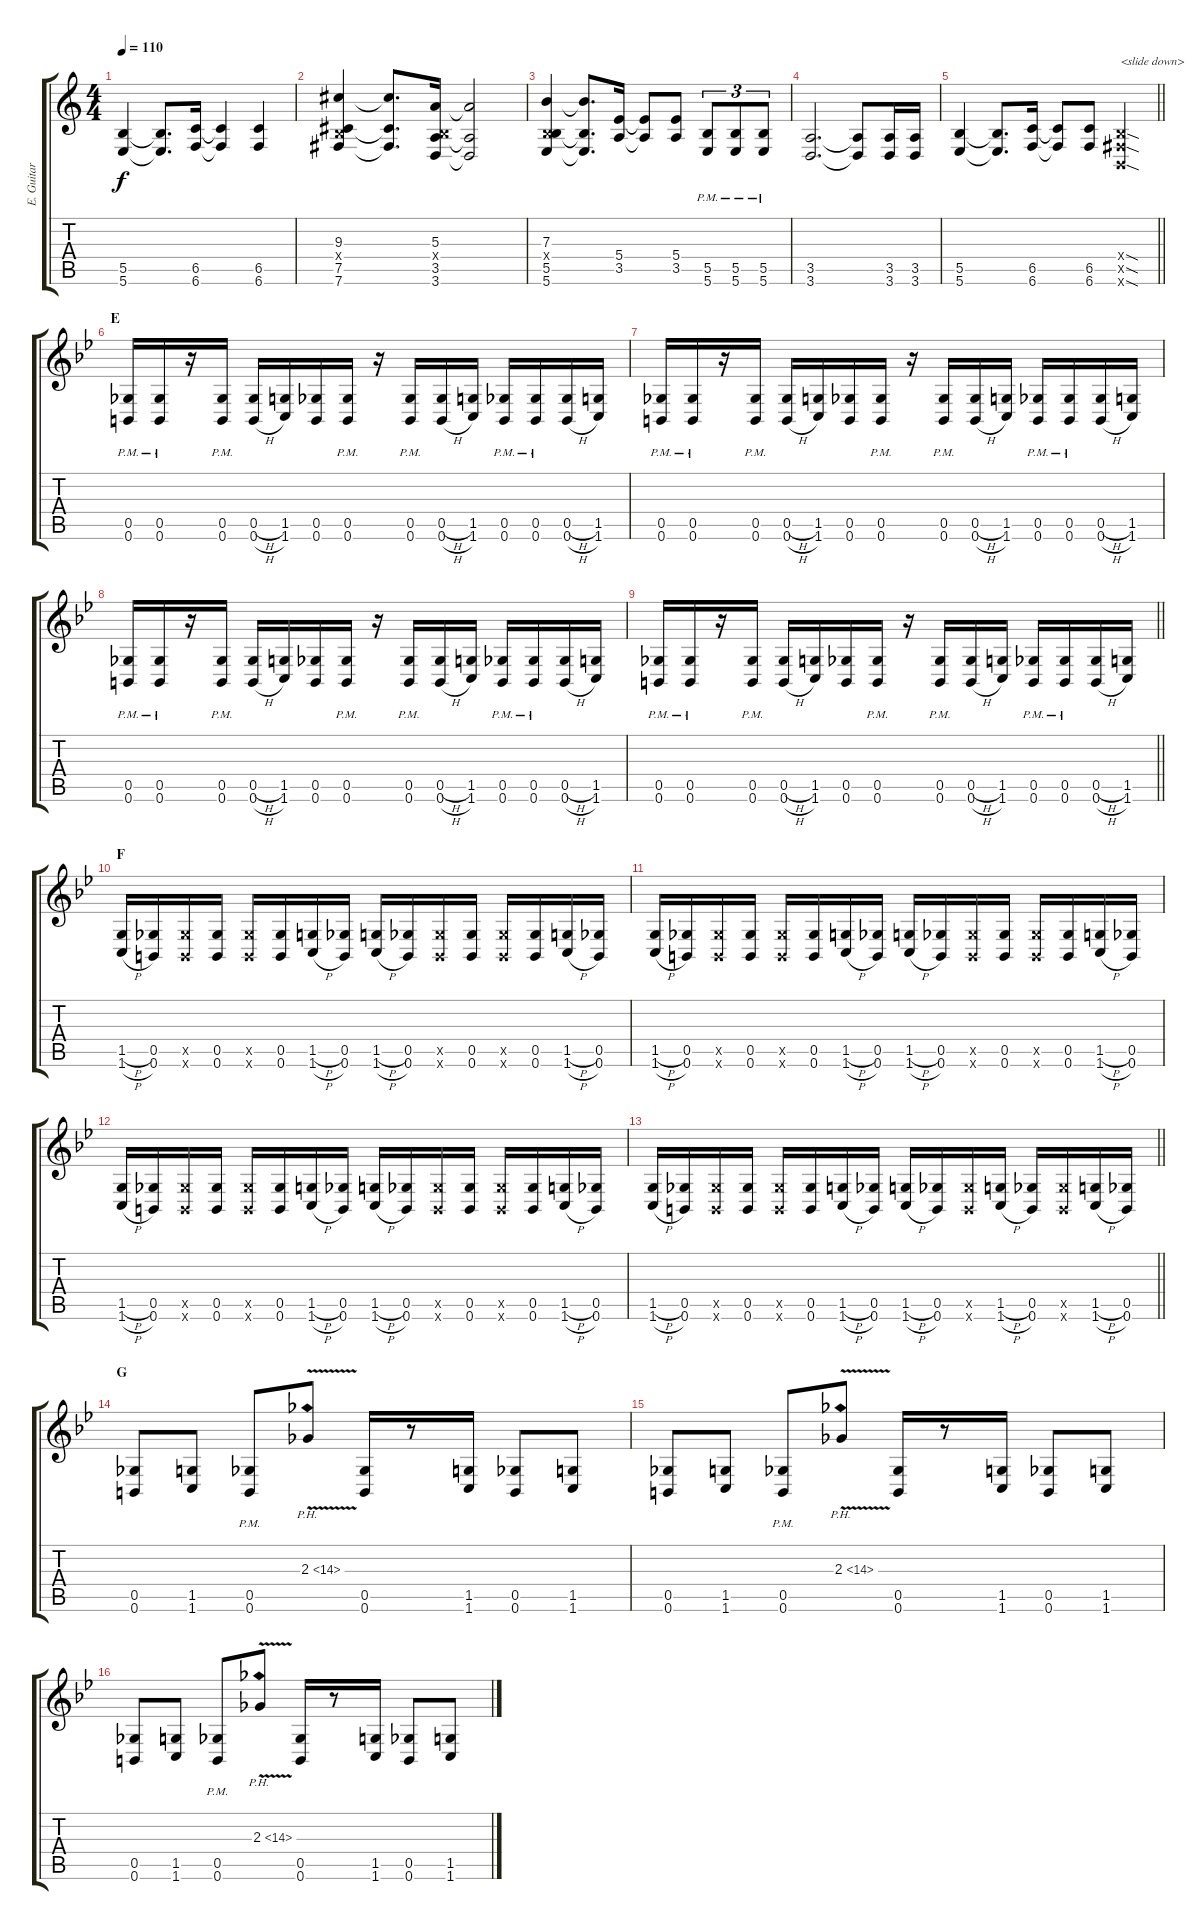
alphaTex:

\track ("E. Guitar III" "E. Guitar ") {instrument electricguitarclean}
\staff {score tabs}
\tuning (Db4 Ab3 E3 B2 Gb2 B1) {hide}
\ts (4 4)
\tempo 110
\clef g2
\ks c
(5.5 5.6).4{dy f} (5.5{t} 5.6{t}).8{d} (6.5 6.6).16 (6.5{t} 6.6{t}).4 (6.5 6.6).4 |
(9.3 0.4{x} 7.5 7.6).4 (9.3{t} 7.5{t} 7.6{t}).8{d} (5.3 0.4{x} 3.5 3.6).16 (5.3{t} 3.5{t} 3.6{t}).2 |
(7.3 0.4{x} 5.5 5.6).4 (7.3{t} 5.5{t} 5.6{t}).8{d} (5.4 3.5).16 (5.4{t} 3.5{t}).8 (5.4 3.5).8 (5.5{pm} 5.6{pm}).8{tu (3 2)} (5.5{pm} 5.6{pm}).8{tu (3 2)} (5.5{pm} 5.6{pm}).8{tu (3 2)} |
(3.5 3.6).2{d} (3.5{t} 3.6{t}).8 (3.5 3.6).16 (3.5 3.6).16 |
\barLineRight lightlight
(5.5 5.6).4 (5.5{t} 5.6{t}).8{d} (6.5 6.6).16 (6.5{t} 6.6{t}).8 (6.5 6.6).8 (0.4{sod x} 0.5{sod x} 0.6{sod x}).4{txt "<slide down>"} |
\section ("" "E")
\ks bb
(0.5{pm} 0.6{pm}).16 (0.5{pm} 0.6{pm}).16 r.16 (0.5{pm} 0.6{pm}).16 (0.5{h} 0.6{h}).16 (1.5 1.6).16 (0.5 0.6).16 (0.5{pm} 0.6{pm}).16 r.16 (0.5{pm} 0.6{pm}).16 (0.5{h} 0.6{h}).16 (1.5 1.6).16 (0.5{pm} 0.6{pm}).16 (0.5{pm} 0.6{pm}).16 (0.5{h} 0.6{h}).16 (1.5 1.6).16 |
(0.5{pm} 0.6{pm}).16 (0.5{pm} 0.6{pm}).16 r.16 (0.5{pm} 0.6{pm}).16 (0.5{h} 0.6{h}).16 (1.5 1.6).16 (0.5 0.6).16 (0.5{pm} 0.6{pm}).16 r.16 (0.5{pm} 0.6{pm}).16 (0.5{h} 0.6{h}).16 (1.5 1.6).16 (0.5{pm} 0.6{pm}).16 (0.5{pm} 0.6{pm}).16 (0.5{h} 0.6{h}).16 (1.5 1.6).16 |
(0.5{pm} 0.6{pm}).16 (0.5{pm} 0.6{pm}).16 r.16 (0.5{pm} 0.6{pm}).16 (0.5{h} 0.6{h}).16 (1.5 1.6).16 (0.5 0.6).16 (0.5{pm} 0.6{pm}).16 r.16 (0.5{pm} 0.6{pm}).16 (0.5{h} 0.6{h}).16 (1.5 1.6).16 (0.5{pm} 0.6{pm}).16 (0.5{pm} 0.6{pm}).16 (0.5{h} 0.6{h}).16 (1.5 1.6).16 |
\barLineRight lightlight
(0.5{pm} 0.6{pm}).16 (0.5{pm} 0.6{pm}).16 r.16 (0.5{pm} 0.6{pm}).16 (0.5{h} 0.6{h}).16 (1.5 1.6).16 (0.5 0.6).16 (0.5{pm} 0.6{pm}).16 r.16 (0.5{pm} 0.6{pm}).16 (0.5{h} 0.6{h}).16 (1.5 1.6).16 (0.5{pm} 0.6{pm}).16 (0.5{pm} 0.6{pm}).16 (0.5{h} 0.6{h}).16 (1.5 1.6).16 |
\section ("" "F")
(1.5{h} 1.6{h}).16 (0.5 0.6).16 (0.5{x} 0.6{x}).16 (0.5 0.6).16 (0.5{x} 0.6{x}).16 (0.5 0.6).16 (1.5{h} 1.6{h}).16 (0.5 0.6).16 (1.5{h} 1.6{h}).16 (0.5 0.6).16 (0.5{x} 0.6{x}).16 (0.5 0.6).16 (0.5{x} 0.6{x}).16 (0.5 0.6).16 (1.5{h} 1.6{h}).16 (0.5 0.6).16 |
(1.5{h} 1.6{h}).16 (0.5 0.6).16 (0.5{x} 0.6{x}).16 (0.5 0.6).16 (0.5{x} 0.6{x}).16 (0.5 0.6).16 (1.5{h} 1.6{h}).16 (0.5 0.6).16 (1.5{h} 1.6{h}).16 (0.5 0.6).16 (0.5{x} 0.6{x}).16 (0.5 0.6).16 (0.5{x} 0.6{x}).16 (0.5 0.6).16 (1.5{h} 1.6{h}).16 (0.5 0.6).16 |
(1.5{h} 1.6{h}).16 (0.5 0.6).16 (0.5{x} 0.6{x}).16 (0.5 0.6).16 (0.5{x} 0.6{x}).16 (0.5 0.6).16 (1.5{h} 1.6{h}).16 (0.5 0.6).16 (1.5{h} 1.6{h}).16 (0.5 0.6).16 (0.5{x} 0.6{x}).16 (0.5 0.6).16 (0.5{x} 0.6{x}).16 (0.5 0.6).16 (1.5{h} 1.6{h}).16 (0.5 0.6).16 |
\barLineRight lightlight
(1.5{h} 1.6{h}).16 (0.5 0.6).16 (0.5{x} 0.6{x}).16 (0.5 0.6).16 (0.5{x} 0.6{x}).16 (0.5 0.6).16 (1.5{h} 1.6{h}).16 (0.5 0.6).16 (1.5{h} 1.6{h}).16 (0.5 0.6).16 (0.5{x} 0.6{x}).16 (1.5{h} 1.6{h}).16 (0.5 0.6).16 (0.5{x} 0.6{x}).16 (1.5{h} 1.6{h}).16 (0.5 0.6).16 |
\section ("" "G")
(0.5 0.6).8 (1.5 1.6).8 (0.5{pm} 0.6{pm}).8 2.3{ph 12 v}.8 (0.5 0.6).16 r.8 (1.5 1.6).16 (0.5 0.6).8 (1.5 1.6).8 |
(0.5 0.6).8 (1.5 1.6).8 (0.5{pm} 0.6{pm}).8 2.3{ph 12 v}.8 (0.5 0.6).16 r.8 (1.5 1.6).16 (0.5 0.6).8 (1.5 1.6).8 |
(0.5 0.6).8 (1.5 1.6).8 (0.5{pm} 0.6{pm}).8 2.3{ph 12 v}.8 (0.5 0.6).16 r.8 (1.5 1.6).16 (0.5 0.6).8 (1.5 1.6).8
